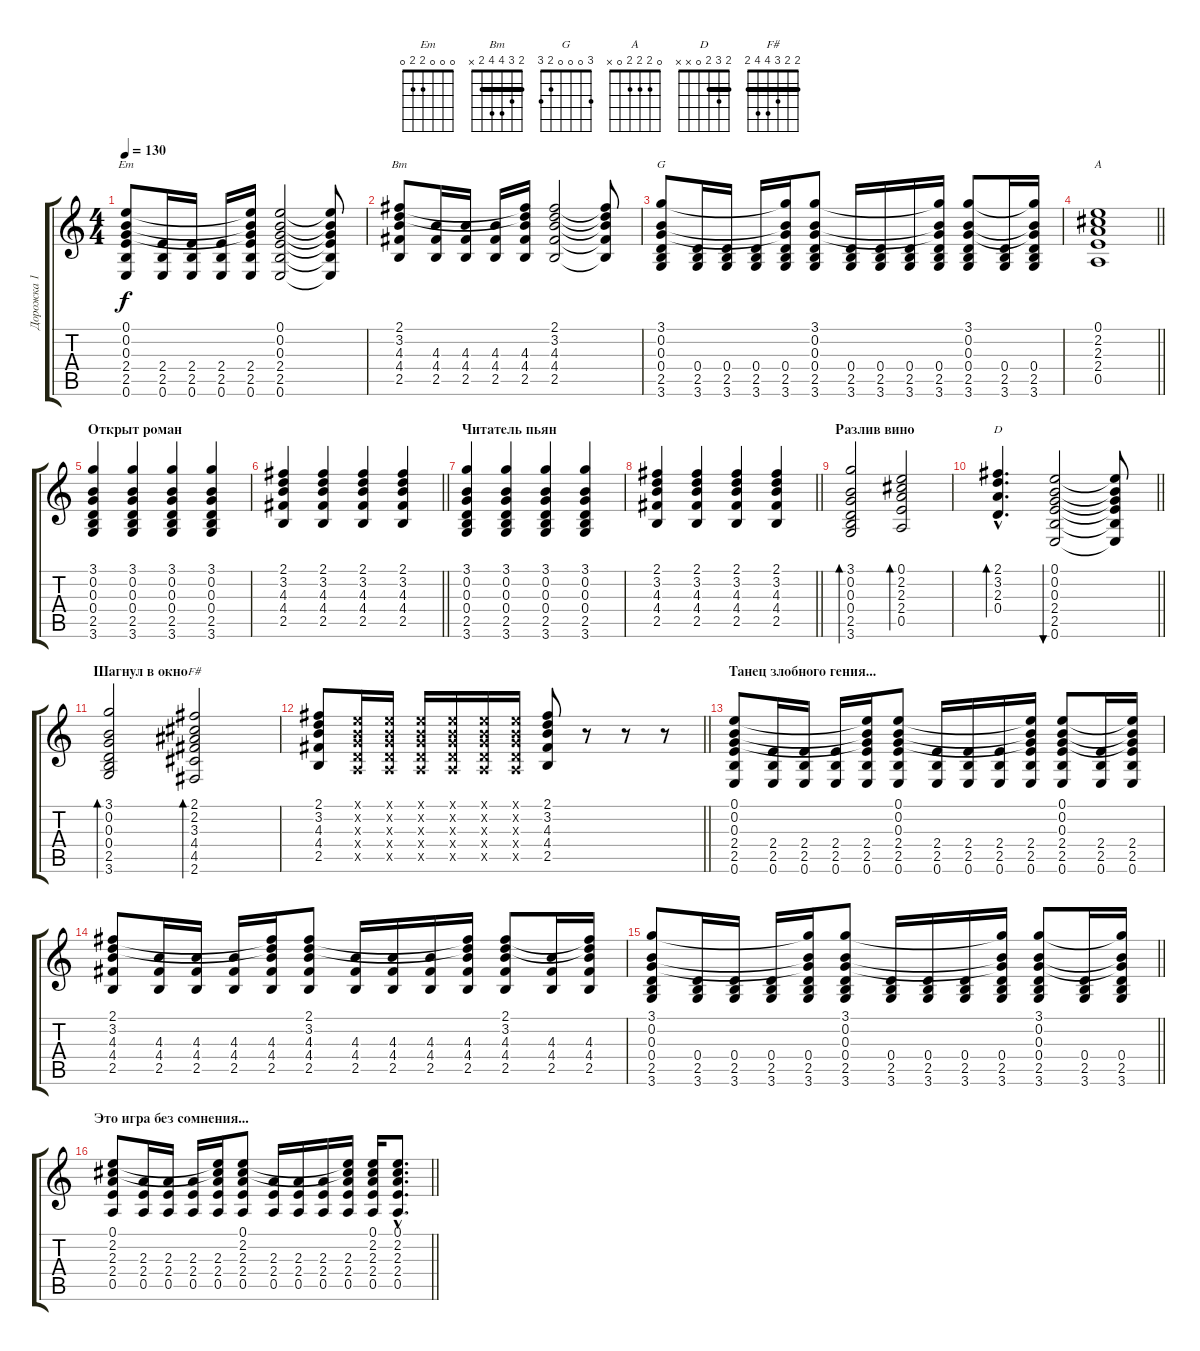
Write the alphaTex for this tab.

\track ("Дорожка 1" "Дорожка 1") {instrument acousticguitarsteel}
\staff {score tabs}
\tuning (E4 B3 G3 D3 A2 E2) {hide}
\chord ("Em" 0 0 0 2 2 0)
\chord ("Bm" 2 3 4 4 2 x) {barre 2}
\chord ("G" 3 0 0 0 2 3)
\chord ("A" 0 2 2 2 0 x)
\chord ("D" 2 3 2 0 x x) {barre 2}
\chord ("F#" 2 2 3 4 4 2) {barre 2}
\ts (4 4)
\tempo 130
\clef g2
\ks c
(0.1 0.2 0.3 2.4 2.5 0.6).8{ch "Em" dy f} (2.4 2.5 0.6).16 (2.4 2.5 0.6).16 (2.4 2.5 0.6).16 (0.1{t} 0.2{t} 0.3{t} 2.4 2.5 0.6).16 (0.1 0.2 0.3 2.4 2.5 0.6).2 (0.1{t} 0.2{t} 0.3{t} 2.4{t} 2.5{t} 0.6{t}).8 |
(2.1 3.2 4.3 4.4 2.5).8{ch "Bm"} (4.3 4.4 2.5).16 (4.3 4.4 2.5).16 (4.3 4.4 2.5).16 (2.1{t} 3.2{t} 4.3 4.4 2.5).16 (2.1 3.2 4.3 4.4 2.5).2 (2.1{t} 3.2{t} 4.3{t} 4.4{t} 2.5{t}).8 |
(3.1 0.2 0.3 0.4 2.5 3.6).8{ch "G"} (0.4 2.5 3.6).16 (0.4 2.5 3.6).16 (0.4 2.5 3.6).16 (3.1{t} 0.2{t} 0.3{t} 0.4 2.5 3.6).16 (3.1 0.2 0.3 0.4 2.5 3.6).8 (0.4 2.5 3.6).16 (0.4 2.5 3.6).16 (0.4 2.5 3.6).16 (3.1{t} 0.2{t} 0.3{t} 0.4 2.5 3.6).16 (3.1 0.2 0.3 0.4 2.5 3.6).8 (0.4 2.5 3.6).16 (3.1{t} 0.2{t} 0.3{t} 0.4 2.5 3.6).16 |
\barLineRight lightlight
(0.1 2.2 2.3 2.4 0.5).1{ch "A"} |
\section ("" "Открыт роман")
(3.1 0.2 0.3 0.4 2.5 3.6).4 (3.1 0.2 0.3 0.4 2.5 3.6).4 (3.1 0.2 0.3 0.4 2.5 3.6).4 (3.1 0.2 0.3 0.4 2.5 3.6).4 |
\barLineRight lightlight
(2.1 3.2 4.3 4.4 2.5).4 (2.1 3.2 4.3 4.4 2.5).4 (2.1 3.2 4.3 4.4 2.5).4 (2.1 3.2 4.3 4.4 2.5).4 |
\section ("" "Читатель пьян")
(3.1 0.2 0.3 0.4 2.5 3.6).4 (3.1 0.2 0.3 0.4 2.5 3.6).4 (3.1 0.2 0.3 0.4 2.5 3.6).4 (3.1 0.2 0.3 0.4 2.5 3.6).4 |
\barLineRight lightlight
(2.1 3.2 4.3 4.4 2.5).4 (2.1 3.2 4.3 4.4 2.5).4 (2.1 3.2 4.3 4.4 2.5).4 (2.1 3.2 4.3 4.4 2.5).4 |
\section ("" "Разлив вино")
(3.1 0.2 0.3 0.4 2.5 3.6).2{bd 240} (0.1 2.2 2.3 2.4 0.5).2{bd 240} |
\barLineRight lightlight
(2.1{hac} 3.2{hac} 2.3{hac} 0.4{hac}).4{d bd 30 ch "D"} (0.1 0.2 0.3 2.4 2.5 0.6).2{bu 30} (0.1{t} 0.2{t} 0.3{t} 2.4{t} 2.5{t} 0.6{t}).8 |
\section ("" "Шагнул в окно")
(3.1 0.2 0.3 0.4 2.5 3.6).2{bd 240} (2.1 2.2 3.3 4.4 4.5 2.6).2{bd 240 ch "F#"} |
\barLineRight lightlight
(2.1 3.2 4.3 4.4 2.5).8 (0.1{x} 0.2{x} 0.3{x} 0.4{x} 0.5{x}).16 (0.1{x} 0.2{x} 0.3{x} 0.4{x} 0.5{x}).16 (0.1{x} 0.2{x} 0.3{x} 0.4{x} 0.5{x}).16 (0.1{x} 0.2{x} 0.3{x} 0.4{x} 0.5{x}).16 (0.1{x} 0.2{x} 0.3{x} 0.4{x} 0.5{x}).16 (0.1{x} 0.2{x} 0.3{x} 0.4{x} 0.5{x}).16 (2.1 3.2 4.3 4.4 2.5).8 r.8 r.8 r.8 |
\section ("" "Танец злобного гения...")
(0.1 0.2 0.3 2.4 2.5 0.6).8 (2.4 2.5 0.6).16 (2.4 2.5 0.6).16 (2.4 2.5 0.6).16 (0.1{t} 0.2{t} 0.3{t} 2.4 2.5 0.6).16 (0.1 0.2 0.3 2.4 2.5 0.6).8 (2.4 2.5 0.6).16 (2.4 2.5 0.6).16 (2.4 2.5 0.6).16 (0.1{t} 0.2{t} 0.3{t} 2.4 2.5 0.6).16 (0.1 0.2 0.3 2.4 2.5 0.6).8 (2.4 2.5 0.6).16 (0.1{t} 0.2{t} 0.3{t} 2.4 2.5 0.6).16 |
(2.1 3.2 4.3 4.4 2.5).8 (4.3 4.4 2.5).16 (4.3 4.4 2.5).16 (4.3 4.4 2.5).16 (2.1{t} 3.2{t} 4.3 4.4 2.5).16 (2.1 3.2 4.3 4.4 2.5).8 (4.3 4.4 2.5).16 (4.3 4.4 2.5).16 (4.3 4.4 2.5).16 (2.1{t} 3.2{t} 4.3 4.4 2.5).16 (2.1 3.2 4.3 4.4 2.5).8 (4.3 4.4 2.5).16 (2.1{t} 3.2{t} 4.3 4.4 2.5).16 |
\barLineRight lightlight
(3.1 0.2 0.3 0.4 2.5 3.6).8 (0.4 2.5 3.6).16 (0.4 2.5 3.6).16 (0.4 2.5 3.6).16 (3.1{t} 0.2{t} 0.3{t} 0.4 2.5 3.6).16 (3.1 0.2 0.3 0.4 2.5 3.6).8 (0.4 2.5 3.6).16 (0.4 2.5 3.6).16 (0.4 2.5 3.6).16 (3.1{t} 0.2{t} 0.3{t} 0.4 2.5 3.6).16 (3.1 0.2 0.3 0.4 2.5 3.6).8 (0.4 2.5 3.6).16 (3.1{t} 0.2{t} 0.3{t} 0.4 2.5 3.6).16 |
\section ("" "Это игра без сомнения...")
\barLineRight lightlight
(0.1 2.2 2.3 2.4 0.5).8 (2.3 2.4 0.5).16 (2.3 2.4 0.5).16 (2.3 2.4 0.5).16 (0.1{t} 2.2{t} 2.3 2.4 0.5).16 (0.1 2.2 2.3 2.4 0.5).8 (2.3 2.4 0.5).16 (2.3 2.4 0.5).16 (2.3 2.4 0.5).16 (0.1{t} 2.2{t} 2.3 2.4 0.5).16 (0.1 2.2 2.3 2.4 0.5).16 (0.1{hac} 2.2{hac} 2.3{hac} 2.4{hac} 0.5{hac}).8{d}
